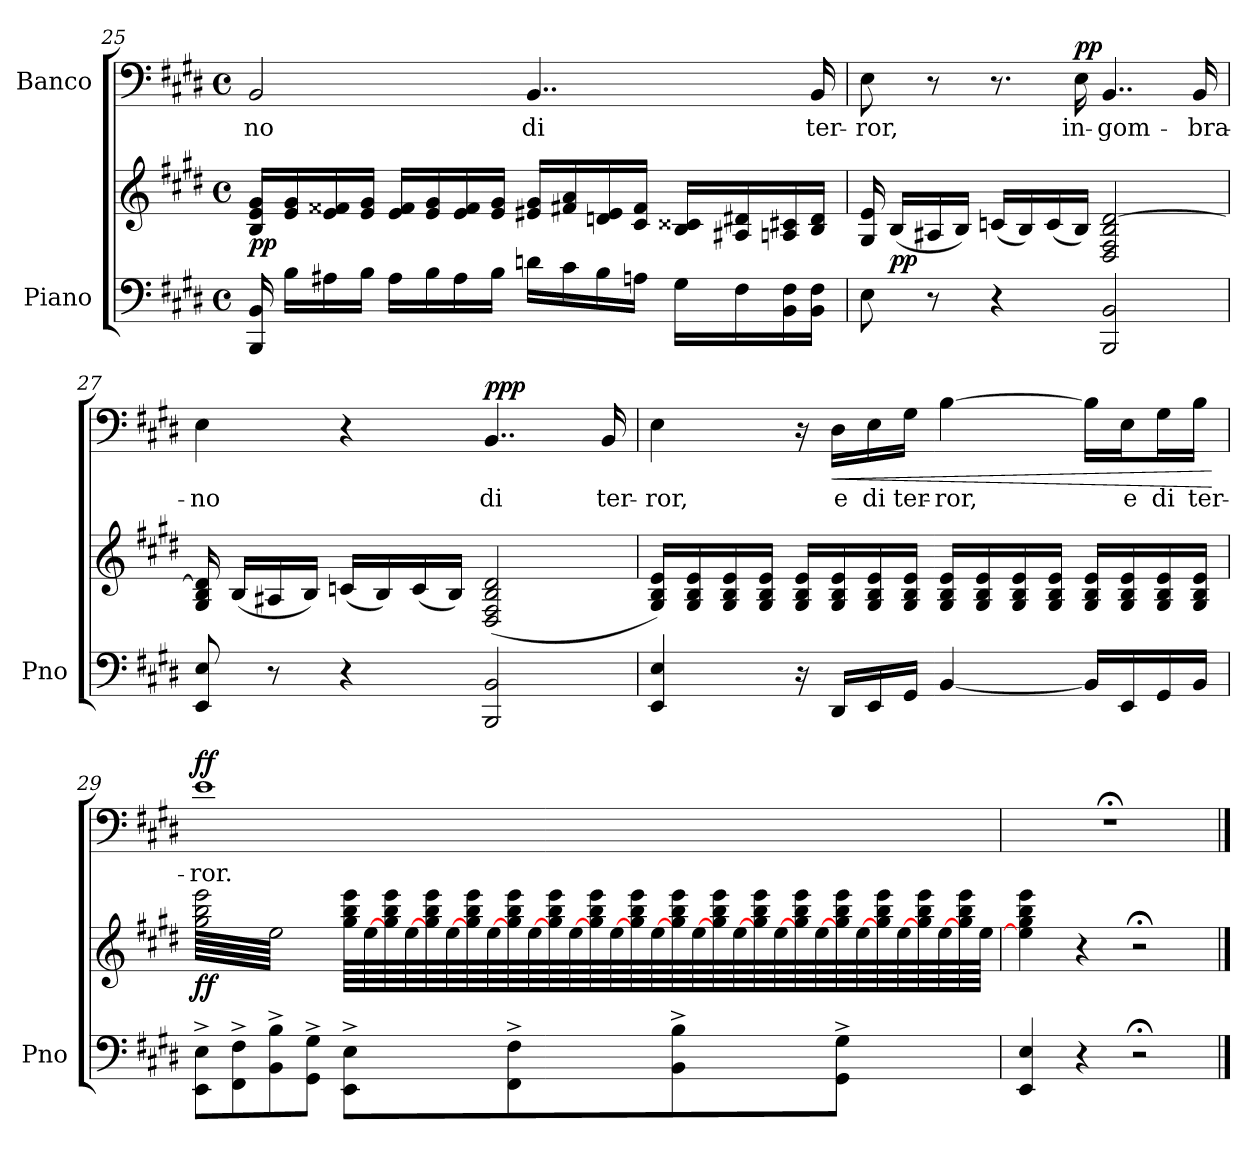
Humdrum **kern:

**kern	**kern	**dynam	**kern	**text	**dynam
*part2	*part2	*part2	*part1	*part1	*part1
*staff3	*staff2	*staff2/3	*staff1	*staff1	*staff1
*I"Piano	*	*	*I"Banco	*	*
*I'Pno	*	*	*	*	*
*clefF4	*clefG2	*	*clefF4	*	*
*k[f#c#g#d#]	*k[f#c#g#d#]	*	*k[f#c#g#d#]	*	*
*M4/4	*M4/4	*	*M4/4	*	*
*met(c)	*met(c)	*	*met(c)	*	*
=25	=25	=25	=25	=25	=25
!	!	!LO:DY:b	!	!	!
16BBB/ 16BB/	16B/ 16e/ 16g#/LL	pp	2BB/	-no	.
16B\LL	16e/ 16g#/	.	.	.	.
16A#X\	16e/ 16f##X/	.	.	.	.
16B\JJ	16e/ 16g#/JJ	.	.	.	.
16A#\LL	16e/ 16f##/LL	.	.	.	.
16B\	16e/ 16g#/	.	.	.	.
16A#\	16e/ 16f##/	.	.	.	.
16B\JJ	16e/ 16g#/JJ	.	.	.	.
16dn\LL	16e#X/ 16g#/LL	.	4..BB/	di	.
16c#\	16f#X/ 16a/	.	.	.	.
16B\	16dn/ 16e#/	.	.	.	.
16An\JJ	16c#/ 16f#/JJ	.	.	.	.
16G#\LL	16B/ 16c##X/LL	.	.	.	.
16F#\	16A#X/ 16d#X/	.	.	.	.
16BB\ 16F#\	16An/ 16c#X/	.	.	.	.
16BB\ 16F#\JJ	16B/ 16d#/JJ	.	16BB/	ter-	.
!!LO:LB:g=z
=26	=26	=26	=26	=26	=26
8E\	16G#/ 16e/	.	8E\	-ror,	.
!	!	!LO:DY:b	!	!	!
.	(16B/LL	pp	.	.	.
8r	16A#X/	.	8r	.	.
.	16B/JJ)	.	.	.	.
4r	(16cn/LL	.	8.r	.	.
.	16B/)	.	.	.	.
.	(16c/	.	.	.	.
!	!	!	!	!	!LO:DY:a
.	16B/JJ)	.	16E\	in-	pp
2BBB/ 2BB/	2D#/ 2F#/ 2B/ [2d#/	.	4..BB/	-gom-	.
.	.	.	16BB/	-bra-	.
=27	=27	=27	=27	=27	=27
8EE/ 8E/	16G#/ 16B/ 16d#/]	.	4E\	-no	.
.	(16B/LL	.	.	.	.
8r	16A#X/	.	.	.	.
.	16B/JJ)	.	.	.	.
4r	(16cn/LL	.	4r	.	.
.	16B/)	.	.	.	.
.	(16c/	.	.	.	.
.	16B/JJ)	.	.	.	.
!	!	!	!	!	!LO:DY:a
2BBB/ 2BB/	(>2D#/ 2F#/ 2B/ 2d#/	.	4..BB/	di	ppp
.	.	.	16BB/	ter-	.
!!LO:LB:g=z
=28	=28	=28	=28	=28	=28
4EE/ 4E/	16G#/ 16B/ 16e/LL)	.	4E\	-ror,	.
.	16G#/ 16B/ 16e/	.	.	.	.
.	16G#/ 16B/ 16e/	.	.	.	.
.	16G#/ 16B/ 16e/JJ	.	.	.	.
16r	16G#/ 16B/ 16e/LL	.	16r	.	.
!	!	!	!	!	!LO:HP:b
16DD#/LL	16G#/ 16B/ 16e/	.	16D#\LL	e	<
16EE/	16G#/ 16B/ 16e/	.	16E\	di	.
16GG#/JJ	16G#/ 16B/ 16e/JJ	.	16G#\JJ	ter-	.
[4BB/	16G#/ 16B/ 16e/LL	.	[4B\	-ror,	.
.	16G#/ 16B/ 16e/	.	.	.	.
.	16G#/ 16B/ 16e/	.	.	.	.
.	16G#/ 16B/ 16e/JJ	.	.	.	.
16BB/LL]	16G#/ 16B/ 16e/LL	.	16B\LL]	.	.
16EE/	16G#/ 16B/ 16e/	.	16E\J	e	.
16GG#/	16G#/ 16B/ 16e/	.	16G#\L	di	.
16BB/JJ	16G#/ 16B/ 16e/JJ	.	16B\JJ	ter-	.
.	.	.	.	.	[
=29	=29	=29	=29	=29	=29
!	!	!LO:DY:b	!	!	!LO:DY:a
*	*tremolo	*	*	*	*
8EE\^ 8E\^L	64gg#\ 64bb\ 64eee\LLLL	ff	1e	-ror.	ff
.	64ee\	.	.	.	.
.	64gg#\ 64bb\ 64eee\	.	.	.	.
.	64ee\	.	.	.	.
.	64gg#\ 64bb\ 64eee\	.	.	.	.
.	64ee\	.	.	.	.
.	64gg#\ 64bb\ 64eee\	.	.	.	.
.	64ee\	.	.	.	.
8FF#\^ 8F#\^	64gg#\ 64bb\ 64eee\	.	.	.	.
.	64ee\	.	.	.	.
.	64gg#\ 64bb\ 64eee\	.	.	.	.
.	64ee\	.	.	.	.
.	64gg#\ 64bb\ 64eee\	.	.	.	.
.	64ee\	.	.	.	.
.	64gg#\ 64bb\ 64eee\	.	.	.	.
.	64ee\	.	.	.	.
8BB\^ 8B\^	64gg#\ 64bb\ 64eee\	.	.	.	.
.	64ee\	.	.	.	.
.	64gg#\ 64bb\ 64eee\	.	.	.	.
.	64ee\	.	.	.	.
.	64gg#\ 64bb\ 64eee\	.	.	.	.
.	64ee\	.	.	.	.
.	64gg#\ 64bb\ 64eee\	.	.	.	.
.	64ee\	.	.	.	.
8GG#\^ 8G#\^J	64gg#\ 64bb\ 64eee\	.	.	.	.
.	64ee\	.	.	.	.
.	64gg#\ 64bb\ 64eee\	.	.	.	.
.	64ee\	.	.	.	.
.	64gg#\ 64bb\ 64eee\	.	.	.	.
.	64ee\	.	.	.	.
.	64gg#\ 64bb\ 64eee\	.	.	.	.
.	64ee\JJJJ	.	.	.	.
8EE\^ 8E\^L	64gg#\ 64bb\ 64eee\LLLL	.	.	.	.
.	[64ee\	.	.	.	.
.	64gg#\ 64bb\ 64eee\	.	.	.	.
.	[64ee\	.	.	.	.
.	64gg#\ 64bb\ 64eee\	.	.	.	.
.	[64ee\	.	.	.	.
.	64gg#\ 64bb\ 64eee\	.	.	.	.
.	[64ee\	.	.	.	.
8FF#\^ 8F#\^	64gg#\ 64bb\ 64eee\	.	.	.	.
.	[64ee\	.	.	.	.
.	64gg#\ 64bb\ 64eee\	.	.	.	.
.	[64ee\	.	.	.	.
.	64gg#\ 64bb\ 64eee\	.	.	.	.
.	[64ee\	.	.	.	.
.	64gg#\ 64bb\ 64eee\	.	.	.	.
.	[64ee\	.	.	.	.
8BB\^ 8B\^	64gg#\ 64bb\ 64eee\	.	.	.	.
.	[64ee\	.	.	.	.
.	64gg#\ 64bb\ 64eee\	.	.	.	.
.	[64ee\	.	.	.	.
.	64gg#\ 64bb\ 64eee\	.	.	.	.
.	[64ee\	.	.	.	.
.	64gg#\ 64bb\ 64eee\	.	.	.	.
.	[64ee\	.	.	.	.
8GG#\^ 8G#\^J	64gg#\ 64bb\ 64eee\	.	.	.	.
.	[64ee\	.	.	.	.
.	64gg#\ 64bb\ 64eee\	.	.	.	.
.	[64ee\	.	.	.	.
.	64gg#\ 64bb\ 64eee\	.	.	.	.
.	[64ee\	.	.	.	.
.	64gg#\ 64bb\ 64eee\	.	.	.	.
.	64ee\JJJJ	.	.	.	.
*	*Xtremolo	*	*	*	*
=30	=30	=30	=30	=30	=30
4EE/ 4E/	4ee\] 4gg#\ 4bb\ 4eee\	.	1r;<	.	.
.	.	.	.	.	.
.	.	.	.	.	.
.	.	.	.	.	.
.	.	.	.	.	.
.	.	.	.	.	.
.	.	.	.	.	.
.	.	.	.	.	.
.	.	.	.	.	.
.	.	.	.	.	.
.	.	.	.	.	.
.	.	.	.	.	.
.	.	.	.	.	.
.	.	.	.	.	.
.	.	.	.	.	.
.	.	.	.	.	.
4r	4r	.	.	.	.
2r;<	2r;<	.	.	.	.
==	==	==	==	==	==
*-	*-	*-	*-	*-	*-
